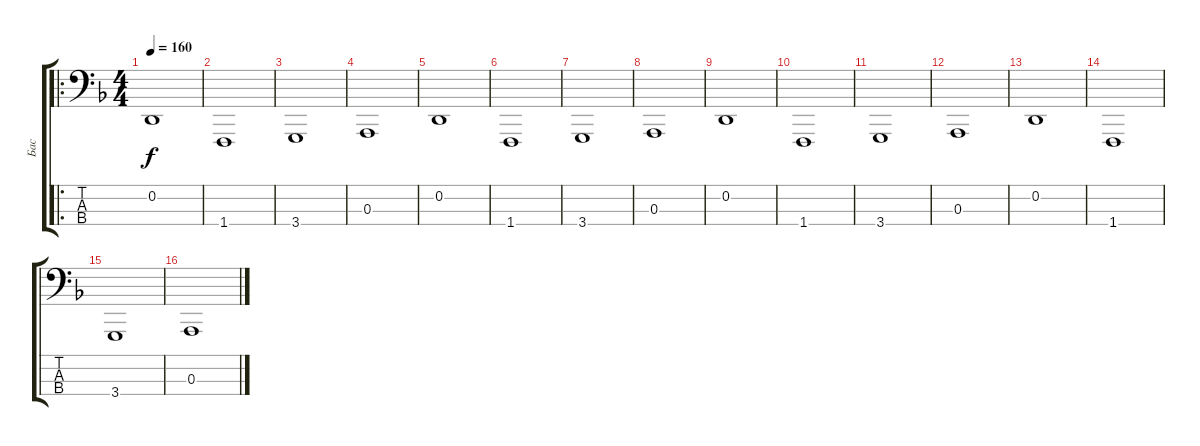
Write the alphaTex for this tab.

\track ("Бас" "Бас") {instrument acousticgrandpiano}
\staff {score tabs}
\tuning (G2 D2 A1 E1) {hide}
\ro
\ts (4 4)
\tempo 160
\clef f4
\ks dminor
0.2.1{dy f} |
1.4.1 |
3.4.1 |
0.3.1 |
0.2.1 |
1.4.1 |
3.4.1 |
0.3.1 |
0.2.1 |
1.4.1 |
3.4.1 |
0.3.1 |
0.2.1 |
1.4.1 |
3.4.1 |
0.3.1
